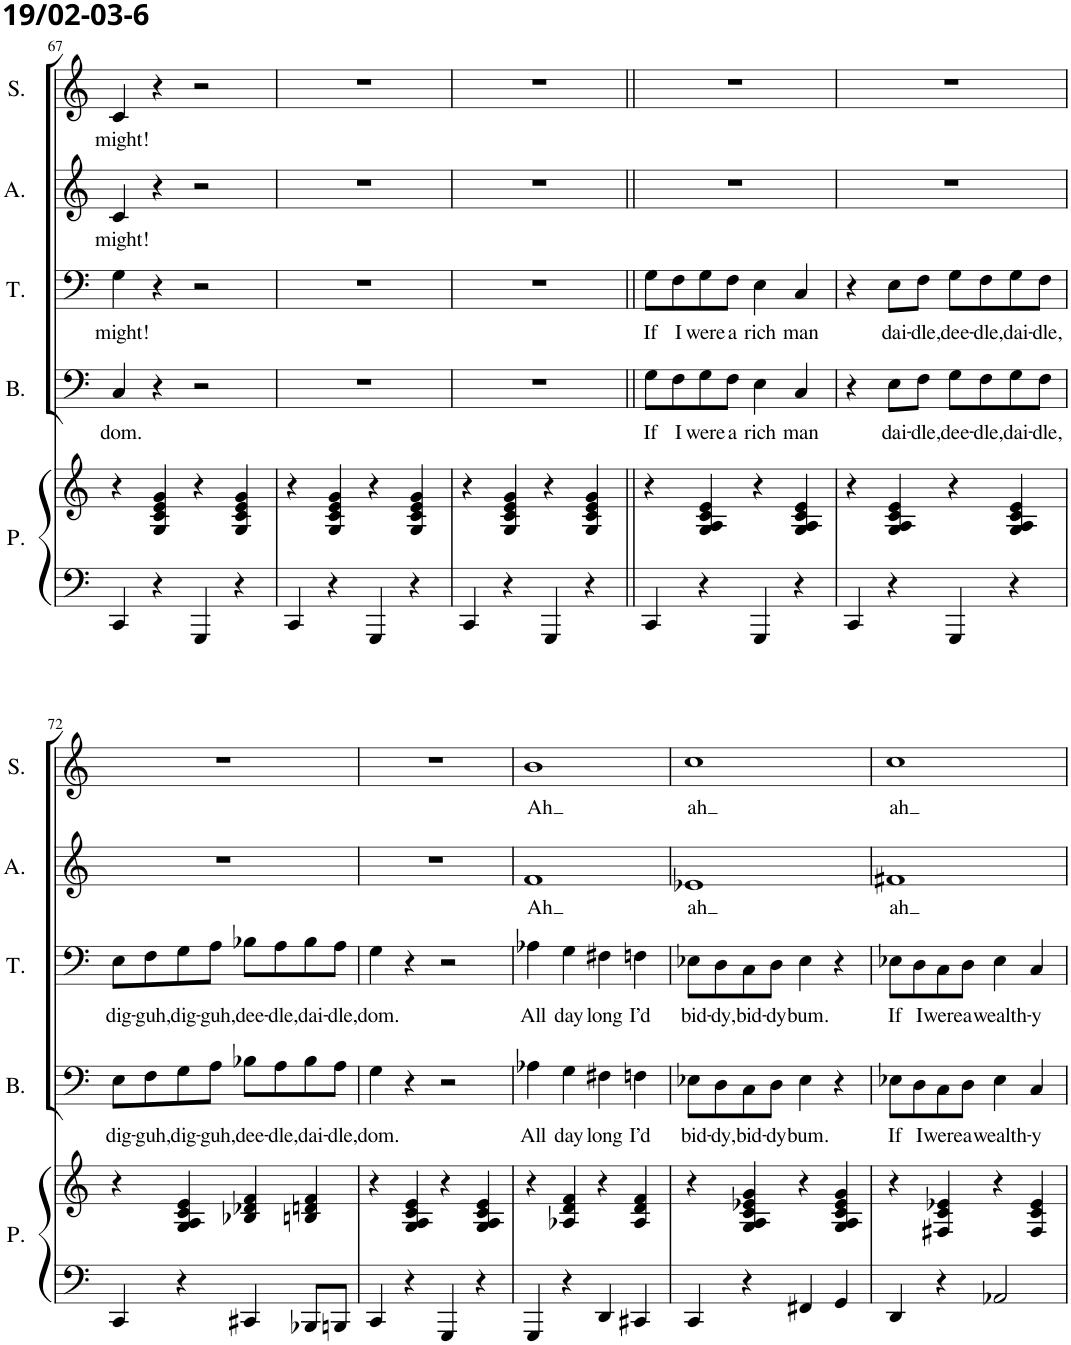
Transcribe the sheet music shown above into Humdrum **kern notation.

**kern	**kern	**kern	**text	**kern	**text	**kern	**text	**kern	**text
*part5	*part5	*part4	*part4	*part3	*part3	*part2	*part2	*part1	*part1
*staff6	*staff5	*staff4	*staff4	*staff3	*staff3	*staff2	*staff2	*staff1	*staff1
*I"Piano	*	*I"Bas	*	*I"Tenor	*	*I"Alt	*	*I"Sopraan	*
*I'P.	*	*I'B.	*	*I'T.	*	*I'A.	*	*I'S.	*
!!LO:PB:g=z
*clefF4	*clefG2	*clefF4	*	*clefF4	*	*clefG2	*	*clefG2	*
*k[]	*k[]	*k[]	*	*k[]	*	*k[]	*	*k[]	*
*M4/4	*M4/4	*M4/4	*	*M4/4	*	*M4/4	*	*M4/4	*
=67	=67	=67	=67	=67	=67	=67	=67	=67	=67
!	!	!	!LO:LY:b	!	!LO:LY:b	!	!LO:LY:b	!	!LO:LY:b
4CC/	4r	4C/	dom.	4G\	might!	4c/	might!	4c/	might!
4r	4G/ 4c/ 4e/ 4g/	4r	.	4r	.	4r	.	4r	.
4GGG/	4r	2r	.	2r	.	2r	.	2r	.
4r	4G/ 4c/ 4e/ 4g/	.	.	.	.	.	.	.	.
=68	=68	=68	=68	=68	=68	=68	=68	=68	=68
4CC/	4r	1r	.	1r	.	1r	.	1r	.
4r	4G/ 4c/ 4e/ 4g/	.	.	.	.	.	.	.	.
4GGG/	4r	.	.	.	.	.	.	.	.
4r	4G/ 4c/ 4e/ 4g/	.	.	.	.	.	.	.	.
=69	=69	=69	=69	=69	=69	=69	=69	=69	=69
4CC/	4r	1r	.	1r	.	1r	.	1r	.
4r	4G/ 4c/ 4e/ 4g/	.	.	.	.	.	.	.	.
4GGG/	4r	.	.	.	.	.	.	.	.
4r	4G/ 4c/ 4e/ 4g/	.	.	.	.	.	.	.	.
=70||	=70||	=70||	=70||	=70||	=70||	=70||	=70||	=70||	=70||
!	!	!	!LO:LY:b	!	!LO:LY:b	!	!	!	!
4CC/	4r	8G\L	If	8G\L	If	1r	.	1r	.
!	!	!	!LO:LY:b	!	!LO:LY:b	!	!	!	!
.	.	8F\	I	8F\	I	.	.	.	.
!	!	!	!LO:LY:b	!	!LO:LY:b	!	!	!	!
4r	4G/ 4A/ 4c/ 4e/	8G\	were	8G\	were	.	.	.	.
!	!	!	!LO:LY:b	!	!LO:LY:b	!	!	!	!
.	.	8F\J	a	8F\J	a	.	.	.	.
!	!	!	!LO:LY:b	!	!LO:LY:b	!	!	!	!
4GGG/	4r	4E\	rich	4E\	rich	.	.	.	.
!	!	!	!LO:LY:b	!	!LO:LY:b	!	!	!	!
4r	4G/ 4A/ 4c/ 4e/	4C/	man	4C/	man	.	.	.	.
=71	=71	=71	=71	=71	=71	=71	=71	=71	=71
4CC/	4r	4r	.	4r	.	1r	.	1r	.
!	!	!	!LO:LY:b	!	!LO:LY:b	!	!	!	!
4r	4G/ 4A/ 4c/ 4e/	8E\L	dai-	8E\L	dai-	.	.	.	.
!	!	!	!LO:LY:b	!	!LO:LY:b	!	!	!	!
.	.	8F\J	-dle,	8F\J	-dle,	.	.	.	.
!	!	!	!LO:LY:b	!	!LO:LY:b	!	!	!	!
4GGG/	4r	8G\L	dee-	8G\L	dee-	.	.	.	.
!	!	!	!LO:LY:b	!	!LO:LY:b	!	!	!	!
.	.	8F\	-dle,	8F\	-dle,	.	.	.	.
!	!	!	!LO:LY:b	!	!LO:LY:b	!	!	!	!
4r	4G/ 4A/ 4c/ 4e/	8G\	dai-	8G\	dai-	.	.	.	.
!	!	!	!LO:LY:b	!	!LO:LY:b	!	!	!	!
.	.	8F\J	-dle,	8F\J	-dle,	.	.	.	.
!!LO:LB:g=z
=72	=72	=72	=72	=72	=72	=72	=72	=72	=72
!	!	!	!LO:LY:b	!	!LO:LY:b	!	!	!	!
4CC/	4r	8E\L	dig-	8E\L	dig-	1r	.	1r	.
!	!	!	!LO:LY:b	!	!LO:LY:b	!	!	!	!
.	.	8F\	-guh,	8F\	-guh,	.	.	.	.
!	!	!	!LO:LY:b	!	!LO:LY:b	!	!	!	!
4r	4G/ 4A/ 4c/ 4e/	8G\	dig-	8G\	dig-	.	.	.	.
!	!	!	!LO:LY:b	!	!LO:LY:b	!	!	!	!
.	.	8A\J	-guh,	8A\J	-guh,	.	.	.	.
!	!	!	!LO:LY:b	!	!LO:LY:b	!	!	!	!
4CC#X/	4B-X/ 4d-X/ 4f/	8B-X\L	dee-	8B-X\L	dee-	.	.	.	.
!	!	!	!LO:LY:b	!	!LO:LY:b	!	!	!	!
.	.	8A\	-dle,	8A\	-dle,	.	.	.	.
!	!	!	!LO:LY:b	!	!LO:LY:b	!	!	!	!
8BBB-X/L	4Bn/ 4dn/ 4f/	8B-\	dai-	8B-\	dai-	.	.	.	.
!	!	!	!LO:LY:b	!	!LO:LY:b	!	!	!	!
8BBBn/J	.	8A\J	-dle,	8A\J	-dle,	.	.	.	.
=73	=73	=73	=73	=73	=73	=73	=73	=73	=73
!	!	!	!LO:LY:b	!	!LO:LY:b	!	!	!	!
4CC/	4r	4G\	dom.	4G\	dom.	1r	.	1r	.
4r	4G/ 4A/ 4c/ 4e/	4r	.	4r	.	.	.	.	.
4GGG/	4r	2r	.	2r	.	.	.	.	.
4r	4G/ 4A/ 4c/ 4e/	.	.	.	.	.	.	.	.
=74	=74	=74	=74	=74	=74	=74	=74	=74	=74
!	!	!	!LO:LY:b	!	!LO:LY:b	!	!LO:LY:b	!	!LO:LY:b
4GGG/	4r	4A-X\	All	4A-X\	All	1f	Ah	1b	Ah
!	!	!	!LO:LY:b	!	!LO:LY:b	!	!	!	!
4r	4A-X/ 4d/ 4f/	4G\	day	4G\	day	.	.	.	.
!	!	!	!LO:LY:b	!	!LO:LY:b	!	!	!	!
4DD/	4r	4F#X\	long	4F#X\	long	.	.	.	.
!	!	!	!LO:LY:b	!	!LO:LY:b	!	!	!	!
4CC#X/	4A-/ 4d/ 4f/	4Fn\	I’d	4Fn\	I’d	.	.	.	.
=75	=75	=75	=75	=75	=75	=75	=75	=75	=75
!	!	!	!LO:LY:b	!	!LO:LY:b	!	!LO:LY:b	!	!LO:LY:b
4CC/	4r	8E-X\L	bid-	8E-X\L	bid-	1e-X	ah	1cc	ah
!	!	!	!LO:LY:b	!	!LO:LY:b	!	!	!	!
.	.	8D\	-dy,	8D\	-dy,	.	.	.	.
!	!	!	!LO:LY:b	!	!LO:LY:b	!	!	!	!
4r	4G/ 4A/ 4c/ 4e-X/ 4g/	8C\	bid-	8C\	bid-	.	.	.	.
!	!	!	!LO:LY:b	!	!LO:LY:b	!	!	!	!
.	.	8D\J	-dy	8D\J	-dy	.	.	.	.
!	!	!	!LO:LY:b	!	!LO:LY:b	!	!	!	!
4FF#X/	4r	4E-\	bum.	4E-\	bum.	.	.	.	.
4GG/	4G/ 4A/ 4c/ 4e-/ 4g/	4r	.	4r	.	.	.	.	.
=76	=76	=76	=76	=76	=76	=76	=76	=76	=76
!	!	!	!LO:LY:b	!	!LO:LY:b	!	!LO:LY:b	!	!LO:LY:b
4DD/	4r	8E-X\L	If	8E-X\L	If	1f#X	ah	1cc	ah
!	!	!	!LO:LY:b	!	!LO:LY:b	!	!	!	!
.	.	8D\	I	8D\	I	.	.	.	.
!	!	!	!LO:LY:b	!	!LO:LY:b	!	!	!	!
4r	4F#X/ 4c/ 4e-X/	8C\	were	8C\	were	.	.	.	.
!	!	!	!LO:LY:b	!	!LO:LY:b	!	!	!	!
.	.	8D\J	a	8D\J	a	.	.	.	.
!	!	!	!LO:LY:b	!	!LO:LY:b	!	!	!	!
2AA-X/	4r	4E-\	wealth-	4E-\	wealth-	.	.	.	.
!	!	!	!LO:LY:b	!	!LO:LY:b	!	!	!	!
.	4F#/ 4c/ 4e-/	4C/	-y	4C/	-y	.	.	.	.
=	=	=	=	=	=	=	=	=	=
*-	*-	*-	*-	*-	*-	*-	*-	*-	*-
